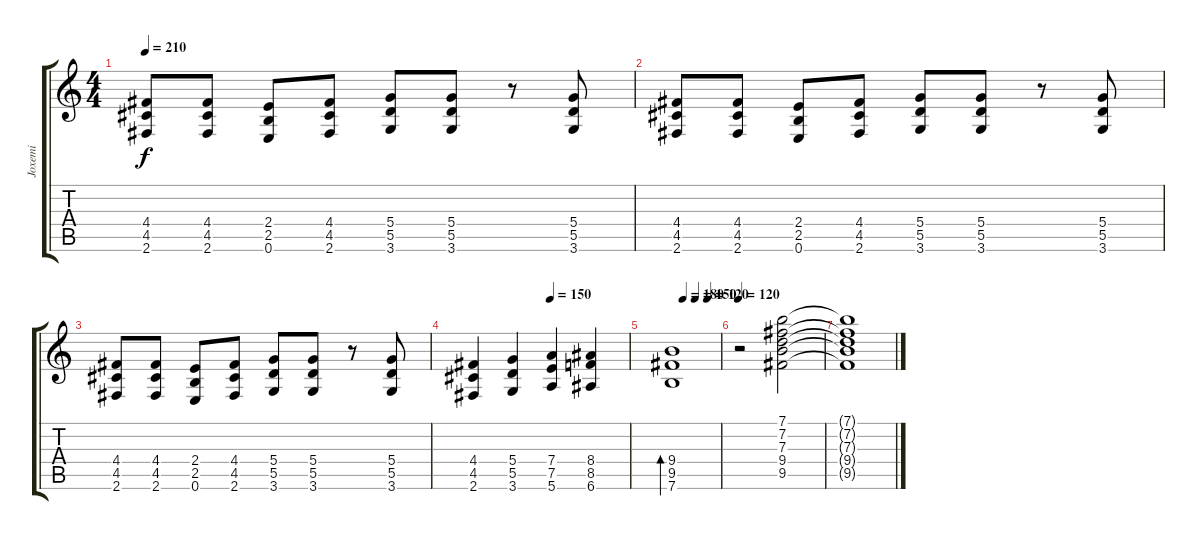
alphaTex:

\track ("Joxemi" "Joxemi") {instrument distortionguitar}
\staff {score tabs}
\tuning (E4 B3 G3 D3 A2 E2) {hide}
\ts (4 4)
\tempo 210
\clef g2
\ks c
(4.4 4.5 2.6).8{dy f} (4.4 4.5 2.6).8 (2.4 2.5 0.6).8 (4.4 4.5 2.6).8 (5.4 5.5 3.6).8 (5.4 5.5 3.6).8 r.8 (5.4 5.5 3.6).8 |
(4.4 4.5 2.6).8 (4.4 4.5 2.6).8 (2.4 2.5 0.6).8 (4.4 4.5 2.6).8 (5.4 5.5 3.6).8 (5.4 5.5 3.6).8 r.8 (5.4 5.5 3.6).8 |
(4.4 4.5 2.6).8 (4.4 4.5 2.6).8 (2.4 2.5 0.6).8 (4.4 4.5 2.6).8 (5.4 5.5 3.6).8 (5.4 5.5 3.6).8 r.8 (5.4 5.5 3.6).8 |
\tempo (150 0.5)
(4.4 4.5 2.6).4 (5.4 5.5 3.6).4 (7.4 7.5 5.6).4 (8.4 8.5 6.6).4 |
\tempo (180 0.25)
\tempo (150 0.5)
\tempo (120 0.75)
(9.4 9.5 7.6).1{bd 60} |
\tempo 120
r.2{volume 7 instrument electricguitarclean} (7.1 7.2 7.3 9.4 9.5).2 |
(7.1{t} 7.2{t} 7.3{t} 9.4{t} 9.5{t}).1
